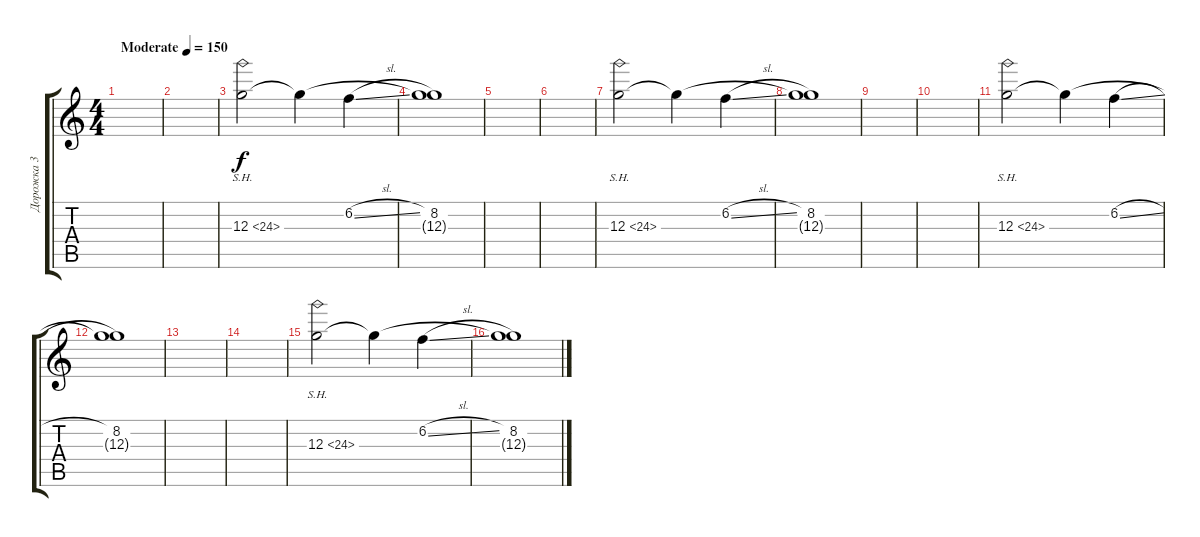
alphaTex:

\track ("Дорожка 3" "Дорожка 3") {instrument electricguitarjazz}
\staff {score tabs}
\tuning (E4 B3 G3 D3 A2 E2) {hide}
\ts (4 4)
\tempo (150 "Moderate")
\clef g2
\ks c
|
|
12.3{sh 12}.2 12.3{t}.4 6.2{sl}.4 |
(8.2 12.3{t}).1 |
|
|
12.3{sh 12}.2 12.3{t}.4 6.2{sl}.4 |
(8.2 12.3{t}).1 |
|
|
12.3{sh 12}.2 12.3{t}.4 6.2{sl}.4 |
(8.2 12.3{t}).1 |
|
|
12.3{sh 12}.2 12.3{t}.4 6.2{sl}.4 |
(8.2 12.3{t}).1
